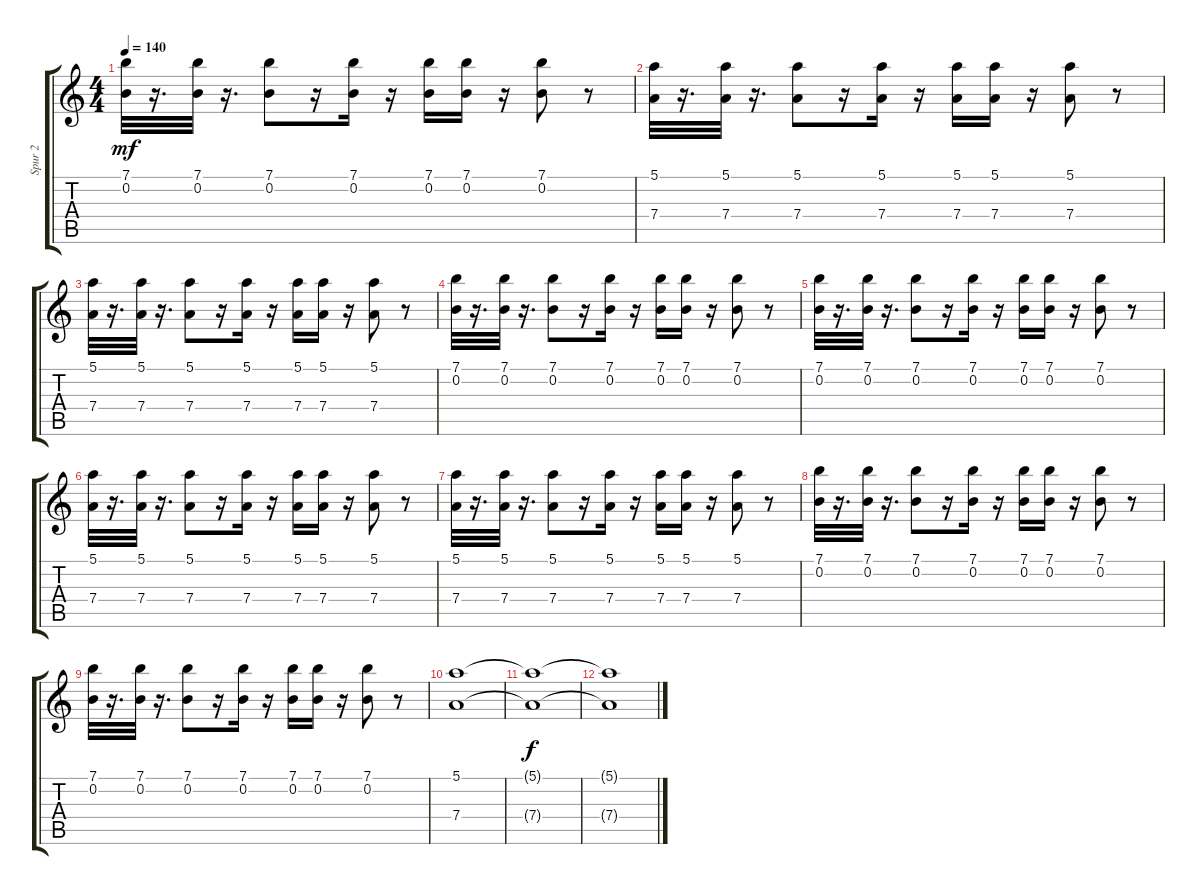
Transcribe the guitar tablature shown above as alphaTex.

\track ("Spur 2" "Spur 2") {instrument electricguitarclean}
\staff {score tabs}
\tuning (E4 B3 G3 D3 A2 E2) {hide}
\ts (4 4)
\tempo 140
\clef g2
\ks c
(7.1 0.2).32{dy mf} r.16{d} (7.1 0.2).32 r.16{d} (7.1 0.2).8 r.16 (7.1 0.2).16 r.16 (7.1 0.2).16 (7.1 0.2).16 r.16 (7.1 0.2).8 r.8 |
(5.1 7.4).32 r.16{d} (5.1 7.4).32 r.16{d} (5.1 7.4).8 r.16 (5.1 7.4).16 r.16 (5.1 7.4).16 (5.1 7.4).16 r.16 (5.1 7.4).8 r.8 |
(5.1 7.4).32 r.16{d} (5.1 7.4).32 r.16{d} (5.1 7.4).8 r.16 (5.1 7.4).16 r.16 (5.1 7.4).16 (5.1 7.4).16 r.16 (5.1 7.4).8 r.8 |
(7.1 0.2).32 r.16{d} (7.1 0.2).32 r.16{d} (7.1 0.2).8 r.16 (7.1 0.2).16 r.16 (7.1 0.2).16 (7.1 0.2).16 r.16 (7.1 0.2).8 r.8 |
(7.1 0.2).32 r.16{d} (7.1 0.2).32 r.16{d} (7.1 0.2).8 r.16 (7.1 0.2).16 r.16 (7.1 0.2).16 (7.1 0.2).16 r.16 (7.1 0.2).8 r.8 |
(5.1 7.4).32 r.16{d} (5.1 7.4).32 r.16{d} (5.1 7.4).8 r.16 (5.1 7.4).16 r.16 (5.1 7.4).16 (5.1 7.4).16 r.16 (5.1 7.4).8 r.8 |
(5.1 7.4).32 r.16{d} (5.1 7.4).32 r.16{d} (5.1 7.4).8 r.16 (5.1 7.4).16 r.16 (5.1 7.4).16 (5.1 7.4).16 r.16 (5.1 7.4).8 r.8 |
(7.1 0.2).32 r.16{d} (7.1 0.2).32 r.16{d} (7.1 0.2).8 r.16 (7.1 0.2).16 r.16 (7.1 0.2).16 (7.1 0.2).16 r.16 (7.1 0.2).8 r.8 |
(7.1 0.2).32 r.16{d} (7.1 0.2).32 r.16{d} (7.1 0.2).8 r.16 (7.1 0.2).16 r.16 (7.1 0.2).16 (7.1 0.2).16 r.16 (7.1 0.2).8 r.8 |
(5.1 7.4).1 |
(5.1{t} 7.4{t}).1{dy f} |
(5.1{t} 7.4{t}).1
